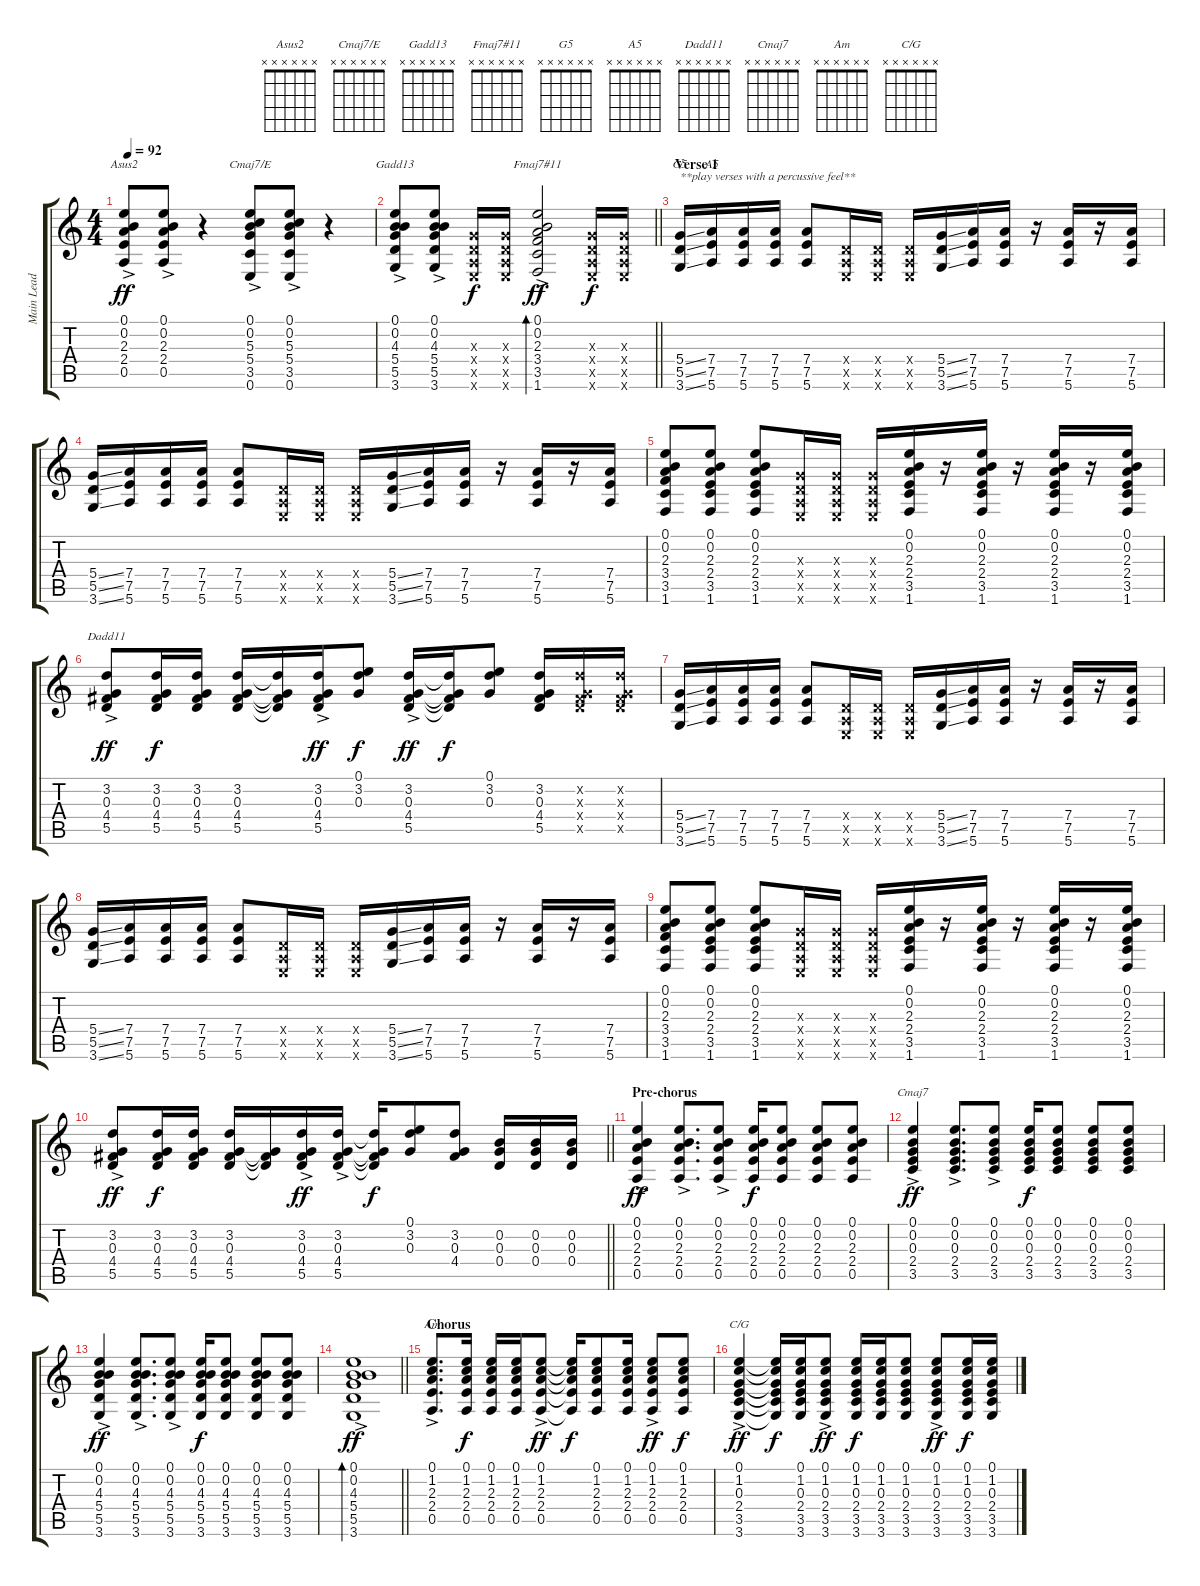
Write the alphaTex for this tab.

\track ("Main Lead Guitar" "Main Lead ") {instrument acousticguitarsteel}
\staff {score tabs}
\tuning (E4 B3 G3 D3 A2 E2) {hide}
\chord ("Asus2" x x x x x x)
\chord ("Cmaj7/E" x x x x x x)
\chord ("Gadd13" x x x x x x)
\chord ("Fmaj7#11" x x x x x x)
\chord ("G5" x x x x x x)
\chord ("A5" x x x x x x)
\chord ("Dadd11" x x x x x x)
\chord ("Cmaj7" x x x x x x)
\chord ("Am" x x x x x x)
\chord ("C/G" x x x x x x)
\ts (4 4)
\tempo 92
\clef g2
\ks c
(0.1 0.2 2.3 2.4 0.5{ac}).8{ch "Asus2" dy ff} (0.1 0.2 2.3 2.4 0.5{ac}).8 r.4 (0.1 0.2 5.3 5.4 3.5 0.6{ac}).8{ch "Cmaj7/E"} (0.1 0.2 5.3 5.4 3.5 0.6{ac}).8 r.4 |
\barLineRight lightlight
(0.1 0.2 4.3 5.4 5.5 3.6{ac}).8{ch "Gadd13"} (0.1 0.2 4.3 5.4 5.5 3.6{ac}).8 (0.3{x} 0.4{x} 0.5{x} 0.6{x}).16{dy f} (0.3{x} 0.4{x} 0.5{x} 0.6{x}).16 (0.1 0.2 2.3 3.4 3.5 1.6{ac}).2{bd 120 ch "Fmaj7#11" dy ff} (0.3{x} 0.4{x} 0.5{x} 0.6{x}).16{dy f} (0.3{x} 0.4{x} 0.5{x} 0.6{x}).16 |
\section ("" "Verse 1")
(5.4{ss} 5.5{ss} 3.6{ss}).16{ch "G5" txt "**play verses with a percussive feel**"} (7.4 7.5 5.6).16{ch "A5"} (7.4 7.5 5.6).16 (7.4 7.5 5.6).16 (7.4 7.5 5.6).8 (0.4{x} 0.5{x} 0.6{x}).16 (0.4{x} 0.5{x} 0.6{x}).16 (0.4{x} 0.5{x} 0.6{x}).16 (5.4{ss} 5.5{ss} 3.6{ss}).16 (7.4 7.5 5.6).16 (7.4 7.5 5.6).16 r.16 (7.4 7.5 5.6).16 r.16 (7.4 7.5 5.6).16 |
(5.4{ss} 5.5{ss} 3.6{ss}).16 (7.4 7.5 5.6).16 (7.4 7.5 5.6).16 (7.4 7.5 5.6).16 (7.4 7.5 5.6).8 (0.4{x} 0.5{x} 0.6{x}).16 (0.4{x} 0.5{x} 0.6{x}).16 (0.4{x} 0.5{x} 0.6{x}).16 (5.4{ss} 5.5{ss} 3.6{ss}).16 (7.4 7.5 5.6).16 (7.4 7.5 5.6).16 r.16 (7.4 7.5 5.6).16 r.16 (7.4 7.5 5.6).16 |
(0.1 0.2 2.3 3.4 3.5 1.6).8 (0.1 0.2 2.3 2.4 3.5 1.6).8 (0.1 0.2 2.3 2.4 3.5 1.6).8 (0.3{x} 0.4{x} 0.5{x} 0.6{x}).16 (0.3{x} 0.4{x} 0.5{x} 0.6{x}).16 (0.3{x} 0.4{x} 0.5{x} 0.6{x}).16 (0.1 0.2 2.3 2.4 3.5 1.6).16 r.16 (0.1 0.2 2.3 2.4 3.5 1.6).16 r.16 (0.1 0.2 2.3 2.4 3.5 1.6).16 r.16 (0.1 0.2 2.3 2.4 3.5 1.6).16 |
(3.2 0.3 4.4 5.5{ac}).8{ch "Dadd11" dy ff} (3.2 0.3 4.4 5.5).16{dy f} (3.2 0.3 4.4 5.5).16 (3.2 0.3 4.4 5.5).16 (3.2{t} 0.3{t} 4.4{t} 5.5{t}).16 (3.2 0.3 4.4 5.5{ac}).16{dy ff} (0.1 3.2 0.3).8{dy f} (3.2 0.3 4.4 5.5{ac}).16{dy ff} (3.2{t} 0.3{t} 4.4{t} 5.5{t}).16{dy f} (0.1 3.2 0.3).8 (3.2 0.3 4.4 5.5).16 (3.2{x} 0.3{x} 4.4{x} 5.5{x}).16 (3.2{x} 0.3{x} 4.4{x} 5.5{x}).16 |
(5.4{ss} 5.5{ss} 3.6{ss}).16 (7.4 7.5 5.6).16 (7.4 7.5 5.6).16 (7.4 7.5 5.6).16 (7.4 7.5 5.6).8 (0.4{x} 0.5{x} 0.6{x}).16 (0.4{x} 0.5{x} 0.6{x}).16 (0.4{x} 0.5{x} 0.6{x}).16 (5.4{ss} 5.5{ss} 3.6{ss}).16 (7.4 7.5 5.6).16 (7.4 7.5 5.6).16 r.16 (7.4 7.5 5.6).16 r.16 (7.4 7.5 5.6).16 |
(5.4{ss} 5.5{ss} 3.6{ss}).16 (7.4 7.5 5.6).16 (7.4 7.5 5.6).16 (7.4 7.5 5.6).16 (7.4 7.5 5.6).8 (0.4{x} 0.5{x} 0.6{x}).16 (0.4{x} 0.5{x} 0.6{x}).16 (0.4{x} 0.5{x} 0.6{x}).16 (5.4{ss} 5.5{ss} 3.6{ss}).16 (7.4 7.5 5.6).16 (7.4 7.5 5.6).16 r.16 (7.4 7.5 5.6).16 r.16 (7.4 7.5 5.6).16 |
(0.1 0.2 2.3 3.4 3.5 1.6).8 (0.1 0.2 2.3 2.4 3.5 1.6).8 (0.1 0.2 2.3 2.4 3.5 1.6).8 (0.3{x} 0.4{x} 0.5{x} 0.6{x}).16 (0.3{x} 0.4{x} 0.5{x} 0.6{x}).16 (0.3{x} 0.4{x} 0.5{x} 0.6{x}).16 (0.1 0.2 2.3 2.4 3.5 1.6).16 r.16 (0.1 0.2 2.3 2.4 3.5 1.6).16 r.16 (0.1 0.2 2.3 2.4 3.5 1.6).16 r.16 (0.1 0.2 2.3 2.4 3.5 1.6).16 |
\barLineRight lightlight
(3.2 0.3 4.4 5.5{ac}).8{dy ff} (3.2 0.3 4.4 5.5).16{dy f} (3.2 0.3 4.4 5.5).16 (3.2 0.3 4.4 5.5).16 (0.3{t} 4.4{t} 5.5{t}).16 (3.2 0.3 4.4 5.5{ac}).16{dy ff} (3.2 0.3 4.4 5.5{ac}).16 (3.2{t} 0.3{t} 4.4{t} 5.5{t}).16{dy f} (0.1 3.2 0.3).8 (3.2 0.3 4.4).8 (0.2 0.3 0.4).16 (0.2 0.3 0.4).16 (0.2 0.3 0.4).16 |
\section ("" "Pre-chorus")
(0.1 0.2 2.3 2.4 0.5{ac}).4{dy ff} (0.1 0.2 2.3 2.4 0.5{ac}).8{d} (0.1 0.2 2.3 2.4 0.5{ac}).8 (0.1 0.2 2.3 2.4 0.5).16{dy f} (0.1 0.2 2.3 2.4 0.5).8 (0.1 0.2 2.3 2.4 0.5).8 (0.1 0.2 2.3 2.4 0.5).8 |
(0.1 0.2 0.3 2.4 3.5{ac}).4{ch "Cmaj7" dy ff} (0.1 0.2 0.3 2.4 3.5{ac}).8{d} (0.1 0.2 0.3 2.4 3.5{ac}).8 (0.1 0.2 0.3 2.4 3.5).16{dy f} (0.1 0.2 0.3 2.4 3.5).8 (0.1 0.2 0.3 2.4 3.5).8 (0.1 0.2 0.3 2.4 3.5).8 |
(0.1 0.2 4.3 5.4 5.5 3.6{ac}).4{dy ff} (0.1 0.2 4.3 5.4 5.5 3.6{ac}).8{d} (0.1 0.2 4.3 5.4 5.5 3.6{ac}).8 (0.1 0.2 4.3 5.4 5.5 3.6).16{dy f} (0.1 0.2 4.3 5.4 5.5 3.6).8 (0.1 0.2 4.3 5.4 5.5 3.6).8 (0.1 0.2 4.3 5.4 5.5 3.6).8 |
\barLineRight lightlight
(0.1 0.2 4.3 5.4 5.5 3.6{ac}).1{bd 120 dy ff} |
\section ("" "Chorus")
(0.1 1.2 2.3 2.4 0.5{ac}).8{d ch "Am"} (0.1 1.2 2.3 2.4 0.5).16{dy f} (0.1 1.2 2.3 2.4 0.5).16 (0.1 1.2 2.3 2.4 0.5).16 (0.1 1.2 2.3 2.4 0.5{ac}).8{dy ff} (0.1{t} 1.2{t} 2.3{t} 2.4{t} 0.5{t}).16{dy f} (0.1 1.2 2.3 2.4 0.5).8 (0.1 1.2 2.3 2.4 0.5).16 (0.1 1.2 2.3 2.4 0.5{ac}).8{dy ff} (0.1 1.2 2.3 2.4 0.5).8{dy f} |
(0.1 1.2 0.3 2.4 3.5 3.6{ac}).4{ch "C/G" dy ff} (0.1{t} 1.2{t} 0.3{t} 2.4{t} 3.5{t} 3.6{t}).16{dy f} (0.1 1.2 0.3 2.4 3.5 3.6).16 (0.1 1.2 0.3 2.4 3.5 3.6{ac}).8{dy ff} (0.1 1.2 0.3 2.4 3.5 3.6).16{dy f} (0.1 1.2 0.3 2.4 3.5 3.6).16 (0.1 1.2 0.3 2.4 3.5 3.6).8 (0.1 1.2 0.3 2.4 3.5 3.6{ac}).8{dy ff} (0.1 1.2 0.3 2.4 3.5 3.6).16{dy f} (0.1 1.2 0.3 2.4 3.5 3.6).16
